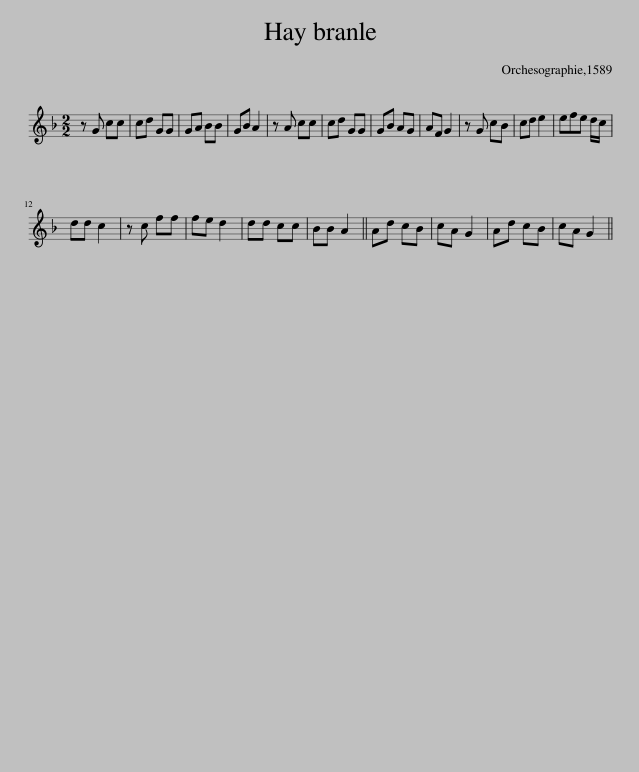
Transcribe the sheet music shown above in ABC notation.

X:1
L:1/8
M:2/2
I:linebreak $
K:F
V:1 treble
V:1
 z G cc | cd GG | GA BB | GB A2 | z A cc | %5
 cd GG | GB AG | AF G2 | z G cB | cd e2 | %10
 efe d/c/ |$ dd c2 | z c ff | fe d2 | dd cc | %15
 BB A2 || Ad cB | cA G2 | Ad cB | cA G2 || %20
